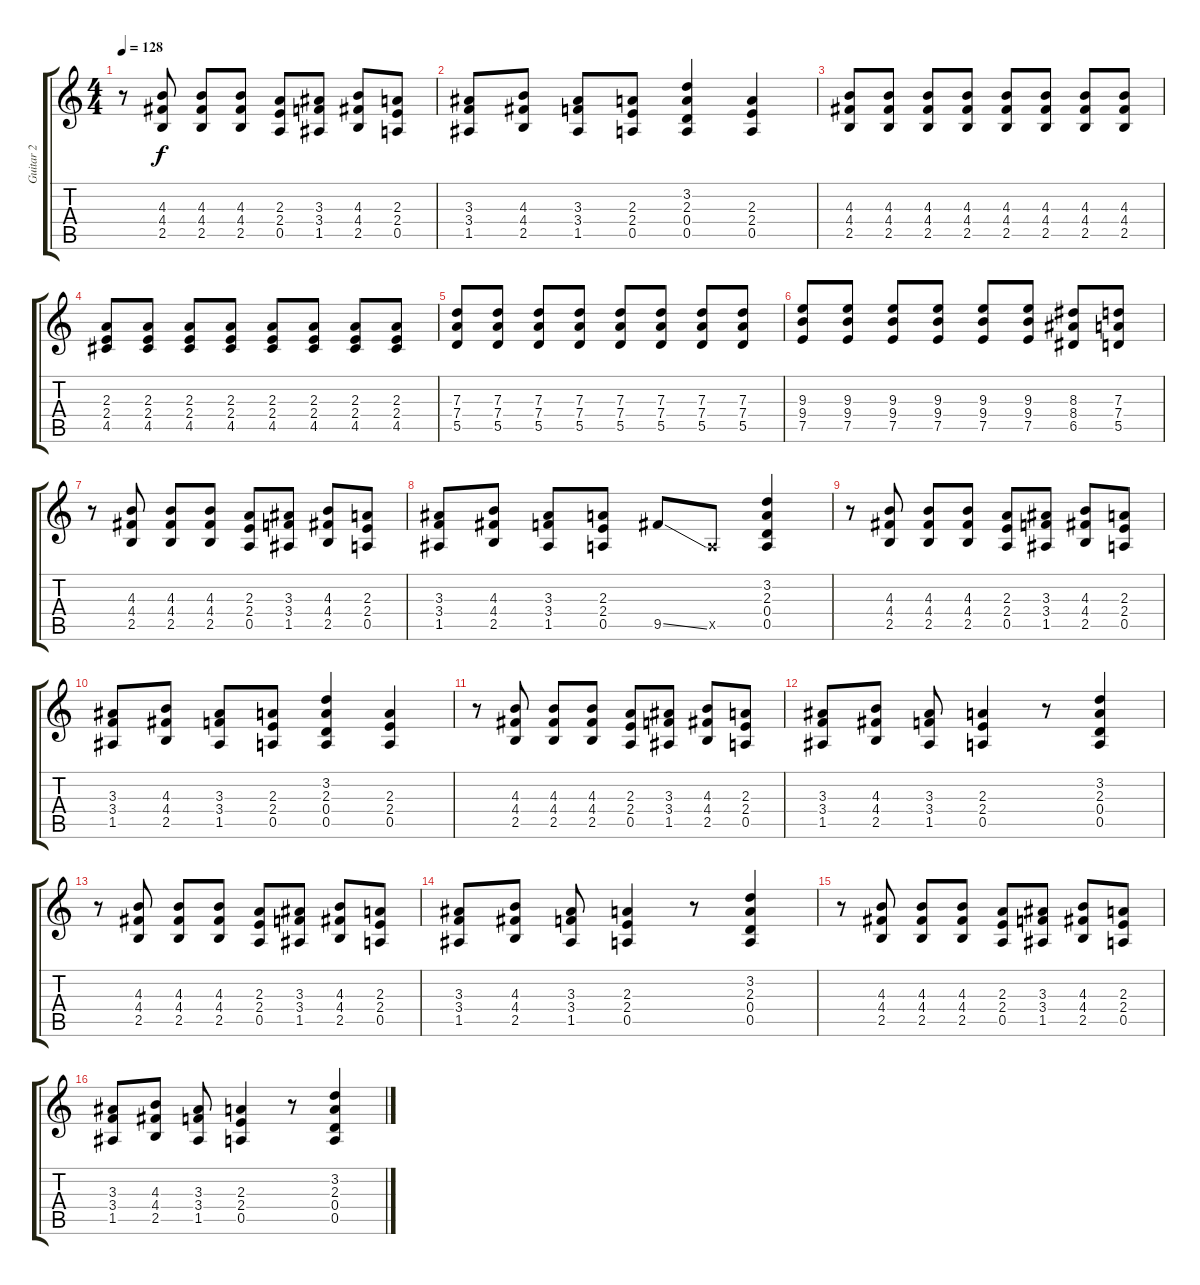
\track ("Guitar 2" "Guitar 2") {instrument overdrivenguitar}
\staff {score tabs}
\tuning (E4 B3 G3 D3 A2 E2) {hide}
\ts (4 4)
\tempo 128
\clef g2
\ks c
r.8{dy f} (4.3 4.4 2.5).8 (4.3 4.4 2.5).8 (4.3 4.4 2.5).8 (2.3 2.4 0.5).8 (3.3 3.4 1.5).8 (4.3 4.4 2.5).8 (2.3 2.4 0.5).8 |
(3.3 3.4 1.5).8 (4.3 4.4 2.5).8 (3.3 3.4 1.5).8 (2.3 2.4 0.5).8 (3.2 2.3 0.4 0.5).4 (2.3 2.4 0.5).4 |
(4.3 4.4 2.5).8 (4.3 4.4 2.5).8 (4.3 4.4 2.5).8 (4.3 4.4 2.5).8 (4.3 4.4 2.5).8 (4.3 4.4 2.5).8 (4.3 4.4 2.5).8 (4.3 4.4 2.5).8 |
(2.3 2.4 4.5).8 (2.3 2.4 4.5).8 (2.3 2.4 4.5).8 (2.3 2.4 4.5).8 (2.3 2.4 4.5).8 (2.3 2.4 4.5).8 (2.3 2.4 4.5).8 (2.3 2.4 4.5).8 |
(7.3 7.4 5.5).8 (7.3 7.4 5.5).8 (7.3 7.4 5.5).8 (7.3 7.4 5.5).8 (7.3 7.4 5.5).8 (7.3 7.4 5.5).8 (7.3 7.4 5.5).8 (7.3 7.4 5.5).8 |
(9.3 9.4 7.5).8 (9.3 9.4 7.5).8 (9.3 9.4 7.5).8 (9.3 9.4 7.5).8 (9.3 9.4 7.5).8 (9.3 9.4 7.5).8 (8.3 8.4 6.5).8 (7.3 7.4 5.5).8 |
r.8 (4.3 4.4 2.5).8 (4.3 4.4 2.5).8 (4.3 4.4 2.5).8 (2.3 2.4 0.5).8 (3.3 3.4 1.5).8 (4.3 4.4 2.5).8 (2.3 2.4 0.5).8 |
(3.3 3.4 1.5).8 (4.3 4.4 2.5).8 (3.3 3.4 1.5).8 (2.3 2.4 0.5).8 9.5{ss}.8 0.5{x}.8 (3.2 2.3 0.4 0.5).4 |
r.8 (4.3 4.4 2.5).8 (4.3 4.4 2.5).8 (4.3 4.4 2.5).8 (2.3 2.4 0.5).8 (3.3 3.4 1.5).8 (4.3 4.4 2.5).8 (2.3 2.4 0.5).8 |
(3.3 3.4 1.5).8 (4.3 4.4 2.5).8 (3.3 3.4 1.5).8 (2.3 2.4 0.5).8 (3.2 2.3 0.4 0.5).4 (2.3 2.4 0.5).4 |
r.8 (4.3 4.4 2.5).8 (4.3 4.4 2.5).8 (4.3 4.4 2.5).8 (2.3 2.4 0.5).8 (3.3 3.4 1.5).8 (4.3 4.4 2.5).8 (2.3 2.4 0.5).8 |
(3.3 3.4 1.5).8 (4.3 4.4 2.5).8 (3.3 3.4 1.5).8 (2.3 2.4 0.5).4 r.8 (3.2 2.3 0.4 0.5).4 |
r.8 (4.3 4.4 2.5).8 (4.3 4.4 2.5).8 (4.3 4.4 2.5).8 (2.3 2.4 0.5).8 (3.3 3.4 1.5).8 (4.3 4.4 2.5).8 (2.3 2.4 0.5).8 |
(3.3 3.4 1.5).8 (4.3 4.4 2.5).8 (3.3 3.4 1.5).8 (2.3 2.4 0.5).4 r.8 (3.2 2.3 0.4 0.5).4 |
r.8 (4.3 4.4 2.5).8 (4.3 4.4 2.5).8 (4.3 4.4 2.5).8 (2.3 2.4 0.5).8 (3.3 3.4 1.5).8 (4.3 4.4 2.5).8 (2.3 2.4 0.5).8 |
(3.3 3.4 1.5).8 (4.3 4.4 2.5).8 (3.3 3.4 1.5).8 (2.3 2.4 0.5).4 r.8 (3.2 2.3 0.4 0.5).4
